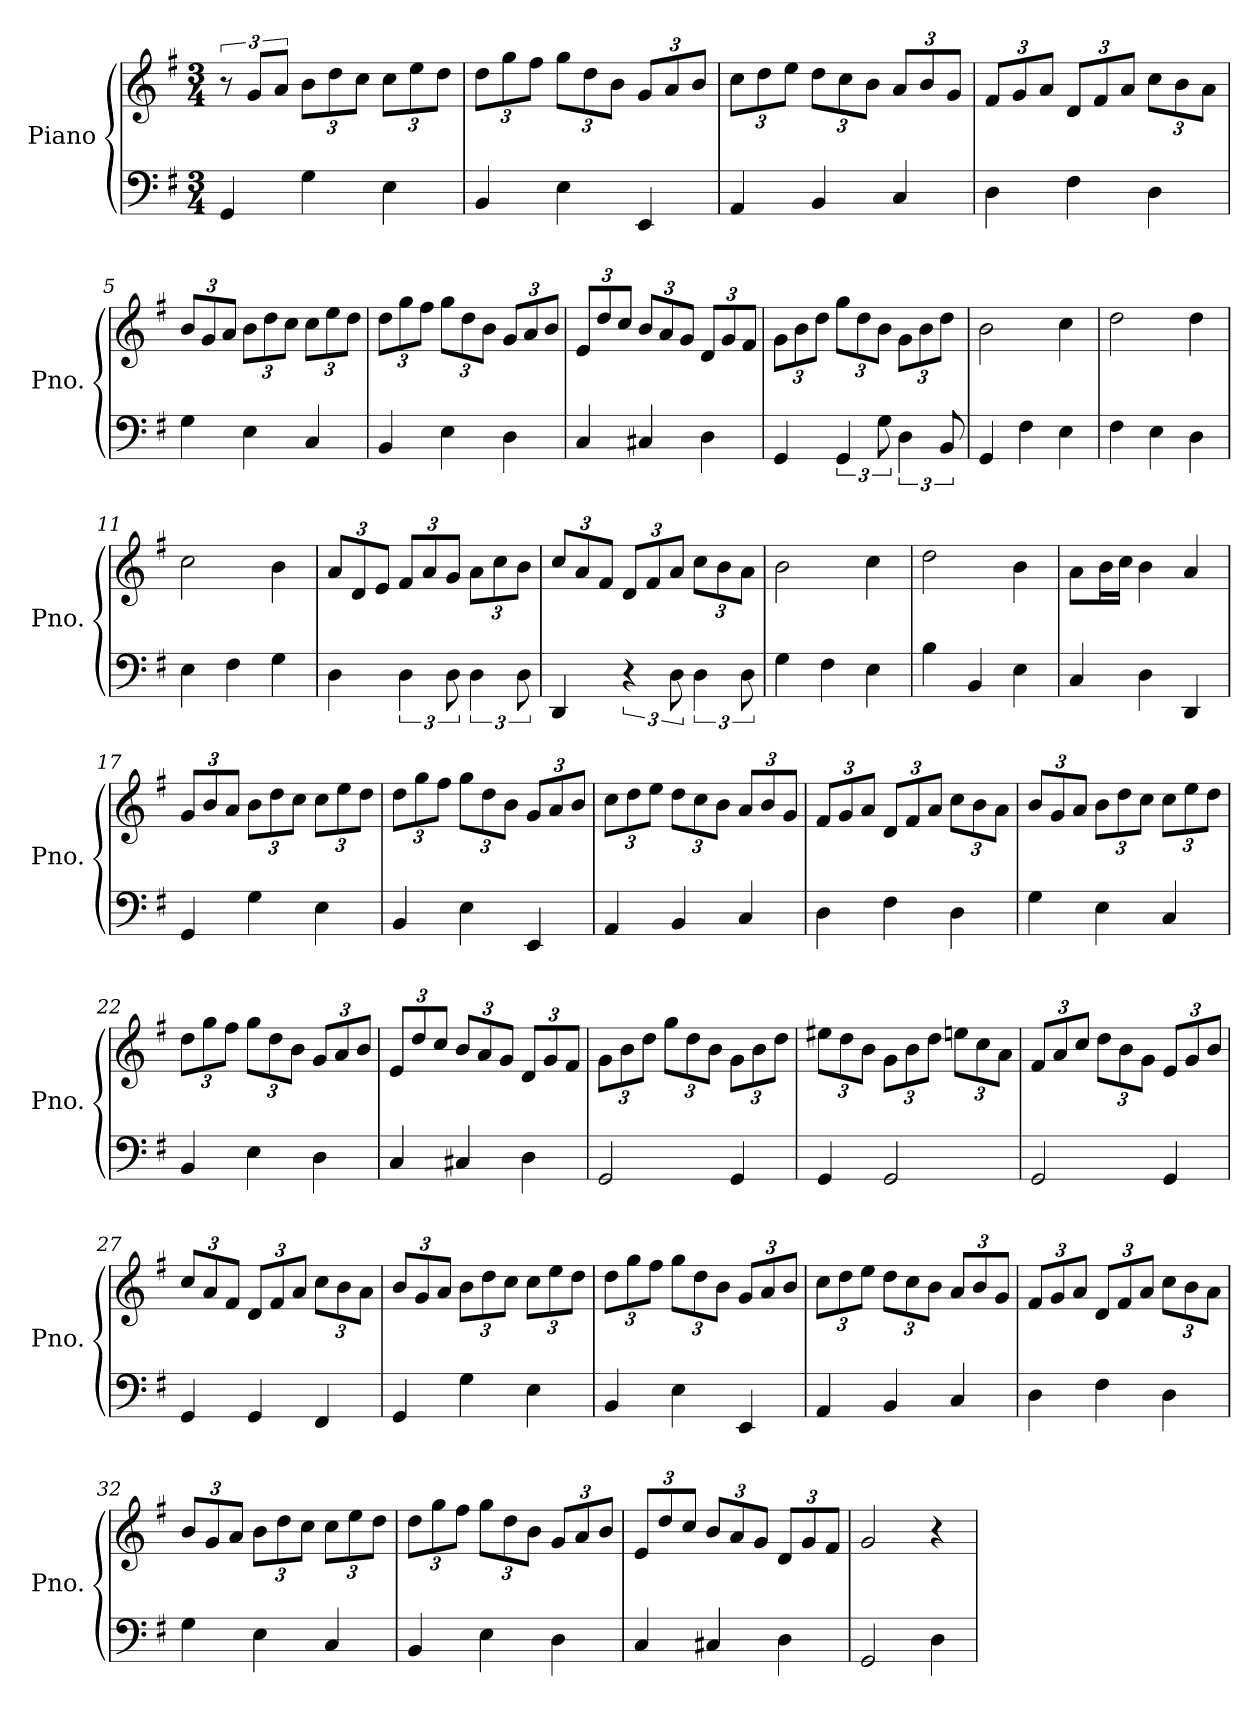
**kern	**kern
*part1	*part1
*staff2	*staff1
*I"Piano	*
*I'Pno.	*
*clefF4	*clefG2
*k[f#]	*k[f#]
*M3/4	*M3/4
*MM60	*MM60
=1	=1
4GG/	12r
.	12g/L
.	12a/J
*	*Xbrackettup
4G\	12b\L
.	12dd\
.	12cc\J
4E\	12cc\L
.	12ee\
.	12dd\J
=2	=2
4BB/	12dd\L
.	12gg\
.	12ff#\J
4E\	12gg\L
.	12dd\
.	12b\J
4EE/	12g/L
.	12a/
.	12b/J
=3	=3
4AA/	12cc\L
.	12dd\
.	12ee\J
4BB/	12dd\L
.	12cc\
.	12b\J
4C/	12a/L
.	12b/
.	12g/J
=4	=4
4D\	12f#/L
.	12g/
.	12a/J
4F#\	12d/L
.	12f#/
.	12a/J
4D\	12cc\L
.	12b\
.	12a\J
!!LO:LB:g=z
=5	=5
4G\	12b/L
.	12g/
.	12a/J
4E\	12b\L
.	12dd\
.	12cc\J
4C/	12cc\L
.	12ee\
.	12dd\J
=6	=6
4BB/	12dd\L
.	12gg\
.	12ff#\J
4E\	12gg\L
.	12dd\
.	12b\J
4D\	12g/L
.	12a/
.	12b/J
=7	=7
4C/	12e/L
.	12dd/
.	12cc/J
4C#X/	12b/L
.	12a/
.	12g/J
4D\	12d/L
.	12g/
.	12f#/J
=8	=8
4GG/	12g\L
.	12b\
.	12dd\J
6GG/	12gg\L
.	12dd\
12G\	12b\J
6D\	12g\L
.	12b\
12BB/	12dd\J
!!LO:LB:g=z
=9	=9
4GG/	2b\
4F#\	.
4E\	4cc\
=10	=10
4F#\	2dd\
4E\	.
4D\	4dd\
=11	=11
4E\	2cc\
4F#\	.
4G\	4b\
=12	=12
4D\	12a/L
.	12d/
.	12e/J
6D\	12f#/L
.	12a/
12D\	12g/J
6D\	12a\L
.	12cc\
12D\	12b\J
!!LO:LB:g=z
=13	=13
4DD/	12cc/L
.	12a/
.	12f#/J
6r	12d/L
.	12f#/
12D\	12a/J
6D\	12cc\L
.	12b\
12D\	12a\J
=14	=14
4G\	2b\
4F#\	.
4E\	4cc\
=15	=15
4B\	2dd\
4BB/	.
4E\	4b\
=16	=16
4C/	8a\L
.	16b\L
.	16cc\JJ
4D\	4b\
4DD/	4a/
!!LO:LB:g=z
=17	=17
4GG/	12g/L
.	12b/
.	12a/J
4G\	12b\L
.	12dd\
.	12cc\J
4E\	12cc\L
.	12ee\
.	12dd\J
=18	=18
4BB/	12dd\L
.	12gg\
.	12ff#\J
4E\	12gg\L
.	12dd\
.	12b\J
4EE/	12g/L
.	12a/
.	12b/J
=19	=19
4AA/	12cc\L
.	12dd\
.	12ee\J
4BB/	12dd\L
.	12cc\
.	12b\J
4C/	12a/L
.	12b/
.	12g/J
=20	=20
4D\	12f#/L
.	12g/
.	12a/J
4F#\	12d/L
.	12f#/
.	12a/J
4D\	12cc\L
.	12b\
.	12a\J
!!LO:PB:g=z
=21	=21
4G\	12b/L
.	12g/
.	12a/J
4E\	12b\L
.	12dd\
.	12cc\J
4C/	12cc\L
.	12ee\
.	12dd\J
=22	=22
4BB/	12dd\L
.	12gg\
.	12ff#\J
4E\	12gg\L
.	12dd\
.	12b\J
4D\	12g/L
.	12a/
.	12b/J
=23	=23
4C/	12e/L
.	12dd/
.	12cc/J
4C#X/	12b/L
.	12a/
.	12g/J
4D\	12d/L
.	12g/
.	12f#/J
=24	=24
2GG/	12g\L
.	12b\
.	12dd\J
.	12gg\L
.	12dd\
.	12b\J
4GG/	12g\L
.	12b\
.	12dd\J
!!LO:LB:g=z
=25	=25
4GG/	12ee#X\L
.	12dd\
.	12b\J
2GG/	12g\L
.	12b\
.	12dd\J
.	12een\L
.	12cc\
.	12a\J
=26	=26
2GG/	12f#/L
.	12a/
.	12cc/J
.	12dd\L
.	12b\
.	12g\J
4GG/	12e/L
.	12g/
.	12b/J
=27	=27
4GG/	12cc/L
.	12a/
.	12f#/J
4GG/	12d/L
.	12f#/
.	12a/J
4FF#/	12cc\L
.	12b\
.	12a\J
=28	=28
4GG/	12b/L
.	12g/
.	12a/J
4G\	12b\L
.	12dd\
.	12cc\J
4E\	12cc\L
.	12ee\
.	12dd\J
!!LO:LB:g=z
=29	=29
4BB/	12dd\L
.	12gg\
.	12ff#\J
4E\	12gg\L
.	12dd\
.	12b\J
4EE/	12g/L
.	12a/
.	12b/J
=30	=30
4AA/	12cc\L
.	12dd\
.	12ee\J
4BB/	12dd\L
.	12cc\
.	12b\J
4C/	12a/L
.	12b/
.	12g/J
=31	=31
4D\	12f#/L
.	12g/
.	12a/J
4F#\	12d/L
.	12f#/
.	12a/J
4D\	12cc\L
.	12b\
.	12a\J
=32	=32
4G\	12b/L
.	12g/
.	12a/J
4E\	12b\L
.	12dd\
.	12cc\J
4C/	12cc\L
.	12ee\
.	12dd\J
!!LO:LB:g=z
=33	=33
4BB/	12dd\L
.	12gg\
.	12ff#\J
4E\	12gg\L
.	12dd\
.	12b\J
4D\	12g/L
.	12a/
.	12b/J
=34	=34
4C/	12e/L
.	12dd/
.	12cc/J
4C#X/	12b/L
.	12a/
.	12g/J
4D\	12d/L
.	12g/
.	12f#/J
=35	=35
2GG/	2g/
4D\	4r
=	=
*-	*-
